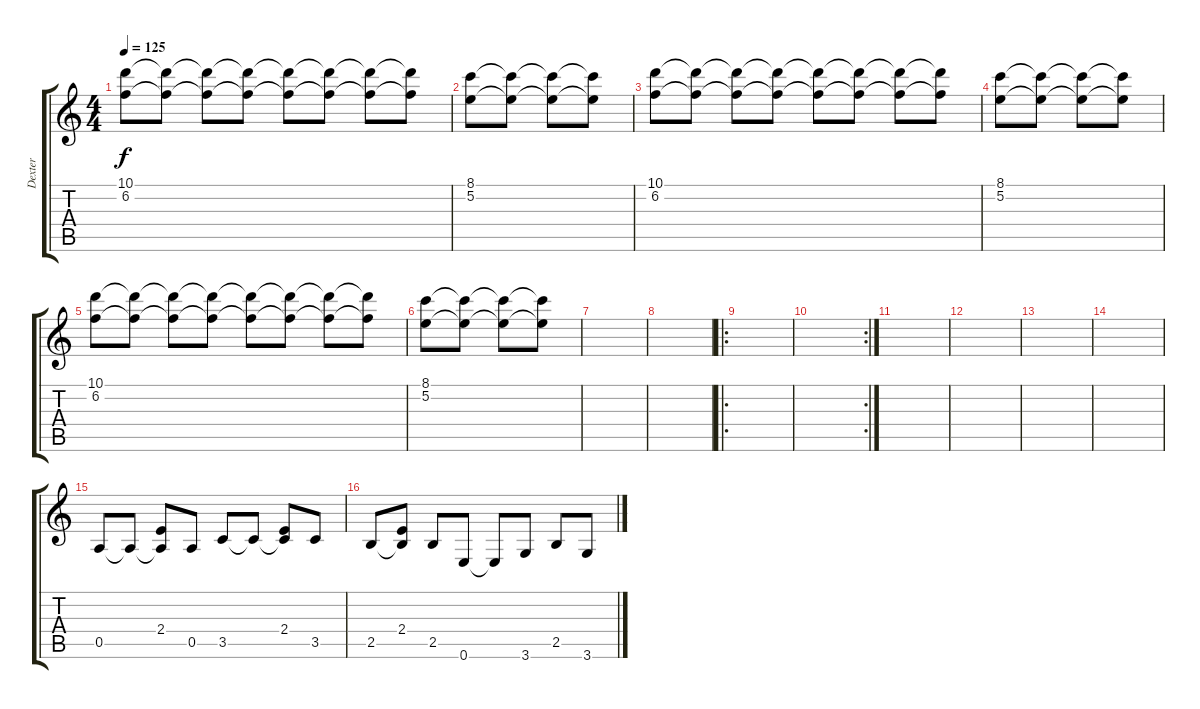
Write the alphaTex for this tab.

\track ("Dexter" "Dexter") {instrument electricguitarclean}
\staff {score tabs}
\tuning (E4 B3 G3 D3 A2 E2) {hide}
\ts (4 4)
\tempo 125
\clef g2
\ks c
(10.1 6.2).8{dy f volume 13 balance 11 instrument voiceoohs} (10.1{t} 6.2{t}).8 (10.1{t} 6.2{t}).8 (10.1{t} 6.2{t}).8 (10.1{t} 6.2{t}).8 (10.1{t} 6.2{t}).8 (10.1{t} 6.2{t}).8 (10.1{t} 6.2{t}).8 |
(8.1 5.2).8 (8.1{t} 5.2{t}).8 (8.1{t} 5.2{t}).8 (8.1{t} 5.2{t}).8 |
(10.1 6.2).8 (10.1{t} 6.2{t}).8 (10.1{t} 6.2{t}).8 (10.1{t} 6.2{t}).8 (10.1{t} 6.2{t}).8 (10.1{t} 6.2{t}).8 (10.1{t} 6.2{t}).8 (10.1{t} 6.2{t}).8 |
(8.1 5.2).8 (8.1{t} 5.2{t}).8 (8.1{t} 5.2{t}).8 (8.1{t} 5.2{t}).8 |
(10.1 6.2).8 (10.1{t} 6.2{t}).8 (10.1{t} 6.2{t}).8 (10.1{t} 6.2{t}).8 (10.1{t} 6.2{t}).8 (10.1{t} 6.2{t}).8 (10.1{t} 6.2{t}).8 (10.1{t} 6.2{t}).8 |
(8.1 5.2).8 (8.1{t} 5.2{t}).8 (8.1{t} 5.2{t}).8 (8.1{t} 5.2{t}).8 |
|
|
\ro
|
\rc 2
|
|
|
|
|
0.5.8{volume 12 instrument electricguitarclean} 0.5{t}.8 (2.4 0.5{t}).8 0.5.8 3.5.8 3.5{t}.8 (2.4 3.5{t}).8 3.5.8 |
2.5.8 (2.4 2.5{t}).8 2.5.8 0.6.8 0.6{t}.8 3.6.8 2.5.8 3.6.8
